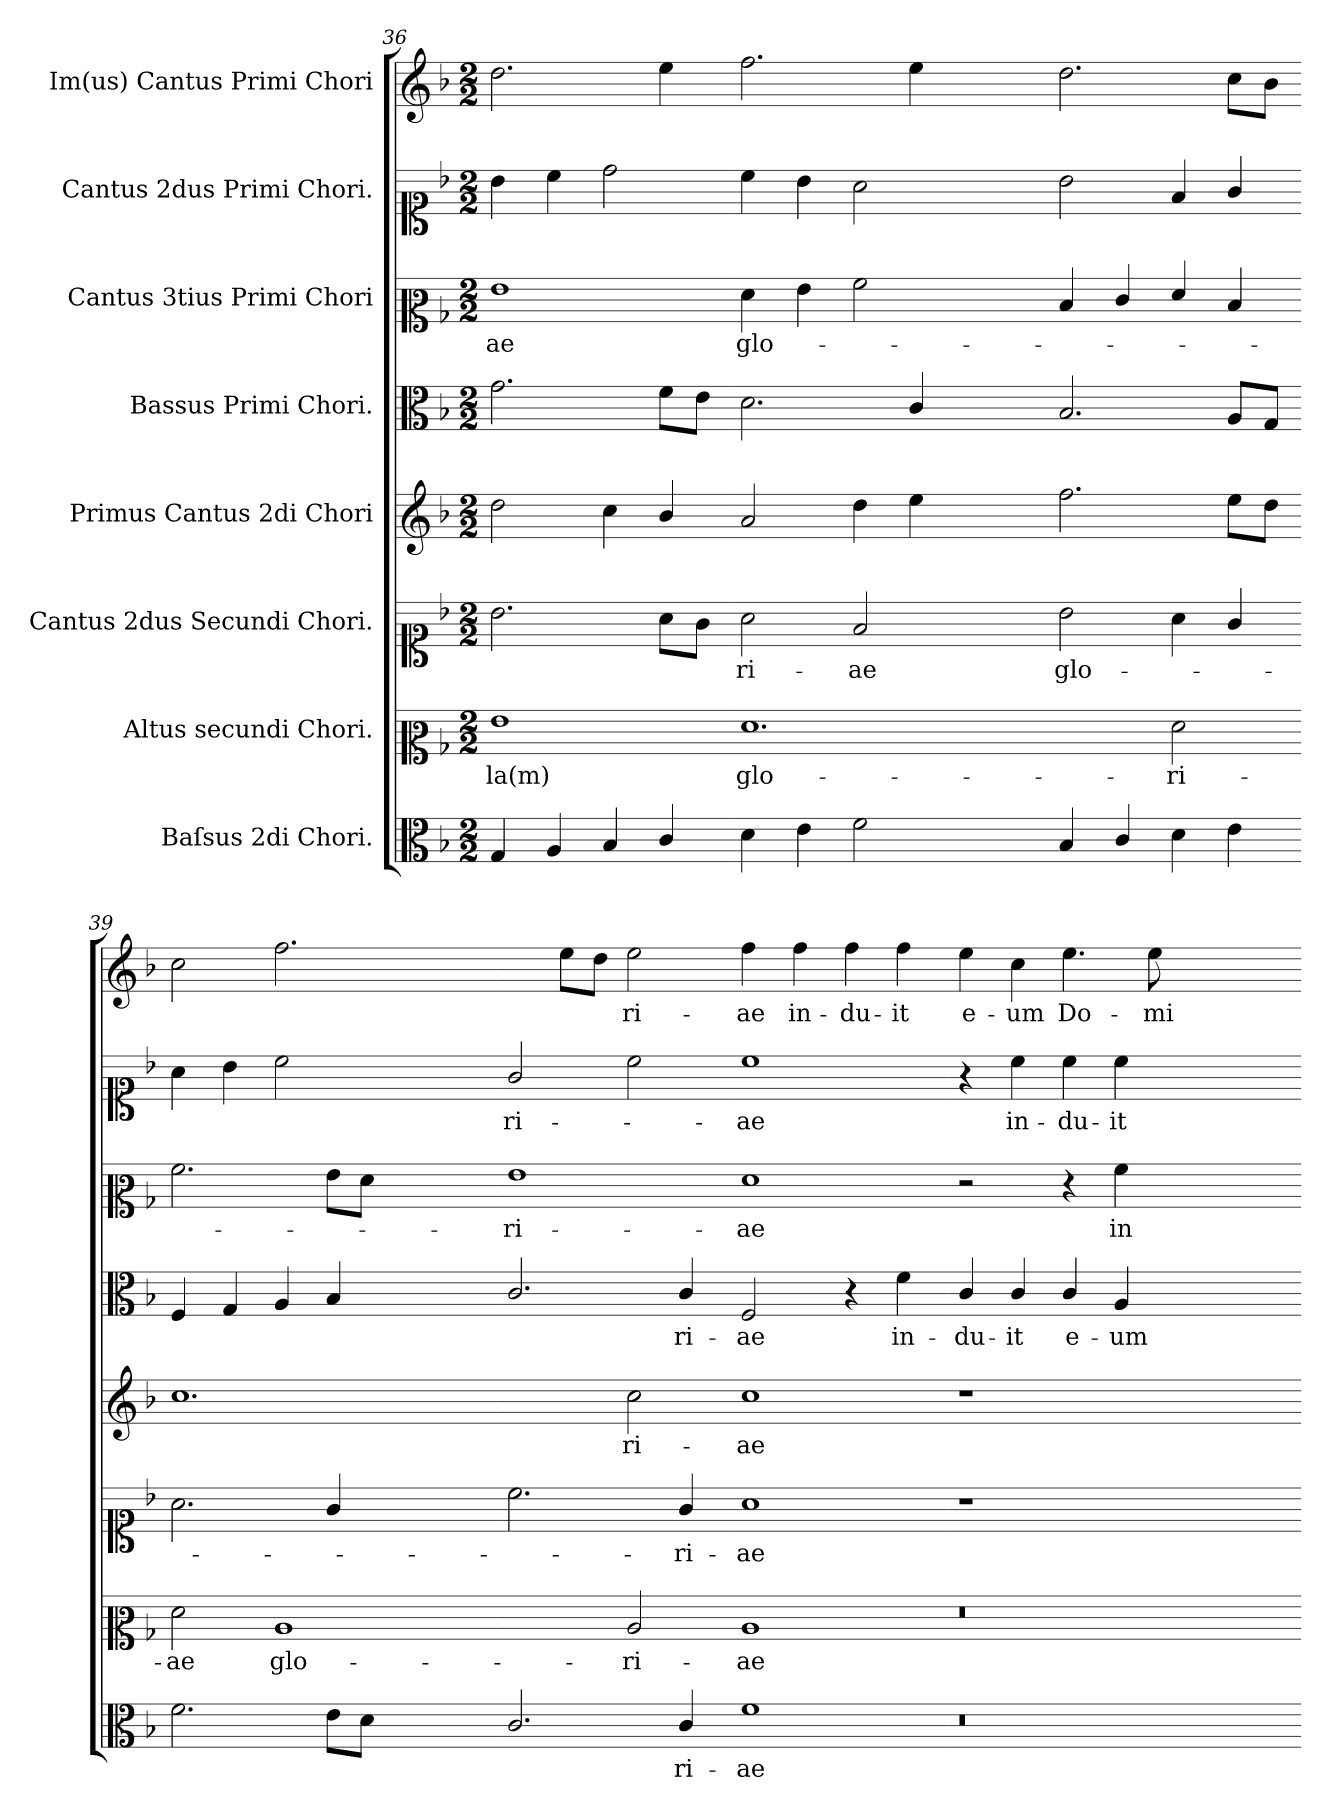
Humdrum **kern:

**kern	**text	**kern	**text	**kern	**text	**kern	**text	**kern	**text	**kern	**text	**kern	**text	**kern	**text
*part8	*part8	*part7	*part7	*part6	*part6	*part5	*part5	*part4	*part4	*part3	*part3	*part2	*part2	*part1	*part1
*staff8	*staff8	*staff7	*staff7	*staff6	*staff6	*staff5	*staff5	*staff4	*staff4	*staff3	*staff3	*staff2	*staff2	*staff1	*staff1
*I"Baſsus 2di Chori.	*	*I"Altus secundi Chori.	*	*I"Cantus 2dus Secundi Chori.	*	*I"Primus Cantus 2di Chori	*	*I"Bassus Primi Chori.	*	*I"Cantus 3tius Primi Chori	*	*I"Cantus 2dus Primi Chori.	*	*I"Im(us) Cantus Primi Chori	*
*clefC3	*	*clefC2	*	*clefC1	*	*clefG2	*	*clefC3	*	*clefC2	*	*clefC1	*	*clefG2	*
*k[b-]	*	*k[b-]	*	*k[b-]	*	*k[b-]	*	*k[b-]	*	*k[b-]	*	*k[b-]	*	*k[b-]	*
*F:	*	*F:	*	*F:	*	*F:	*	*F:	*	*F:	*	*F:	*	*F:	*
*M2/2	*	*M2/2	*	*M2/2	*	*M2/2	*	*M2/2	*	*M2/2	*	*M2/2	*	*M2/2	*
=36	=36	=36	=36	=36	=36	=36	=36	=36	=36	=36	=36	=36	=36	=36	=36
4G/	.	1g	-la(m)	2.b-\	.	2dd\	.	2.g\	.	1g	-ae	4b-\	.	2.dd\	.
4A/	.	.	.	.	.	.	.	.	.	.	.	4cc\	.	.	.
4B-/	.	.	.	.	.	4cc\	.	.	.	.	.	2dd\	.	.	.
4c/	.	.	.	8a\L	.	4b-/	.	8f\L	.	.	.	.	.	4ee\	.
.	.	.	.	8g\J	.	.	.	8e\J	.	.	.	.	.	.	.
=37-	=37-	=37-	=37-	=37-	=37-	=37-	=37-	=37-	=37-	=37-	=37-	=37-	=37-	=37-	=37-
4d\	.	1.f	glo-	2a\	-ri-	2a/	.	2.d\	.	4f\	glo-	4cc\	.	2.ff\	.
4e\	.	.	.	.	.	.	.	.	.	4g\	.	4b-\	.	.	.
2f\	.	.	.	2f/	-ae	4dd\	.	.	.	2a\	.	2a\	.	.	.
.	.	.	.	.	.	4ee\	.	4c/	.	.	.	.	.	4ee\	.
2ryy	.	.	.	2ryy	.	2ryy	.	2ryy	.	2ryy	.	2ryy	.	2ryy	.
=38-	=38-	=38-	=38-	=38-	=38-	=38-	=38-	=38-	=38-	=38-	=38-	=38-	=38-	=38-	=38-
4B-/	.	2ryy	.	2b-\	glo-	2.ff\	.	2.B-/	.	4d/	.	2b-\	.	2.dd\	.
4c/	.	.	.	.	.	.	.	.	.	4e/	.	.	.	.	.
4d\	.	2f\	-ri-	4a\	.	.	.	.	.	4f/	.	4f/	.	.	.
4e\	.	.	.	4g/	.	8ee\L	.	8A/L	.	4d/	.	4g/	.	8cc\L	.
.	.	.	.	.	.	8dd\J	.	8G/J	.	.	.	.	.	8b-\J	.
=39-	=39-	=39-	=39-	=39-	=39-	=39-	=39-	=39-	=39-	=39-	=39-	=39-	=39-	=39-	=39-
2.f\	.	2f\	-ae	2.a\	.	1.cc	.	4F/	.	2.a\	.	4a\	.	2cc\	.
.	.	.	.	.	.	.	.	4G/	.	.	.	4b-\	.	.	.
.	.	1c/	glo-	.	.	.	.	4A/	.	.	.	2cc\	.	2.ff\	.
8e\L	.	.	.	4g/	.	.	.	4B-/	.	8g\L	.	.	.	.	.
8d\J	.	.	.	.	.	.	.	.	.	8f\J	.	.	.	.	.
2ryy	.	.	.	2ryy	.	.	.	2ryy	.	2ryy	.	2ryy	.	.	.
.	.	.	.	.	.	.	.	.	.	.	.	.	.	4ryy	.
=40-	=40-	=40-	=40-	=40-	=40-	=40-	=40-	=40-	=40-	=40-	=40-	=40-	=40-	=40-	=40-
2.c/	.	2ryy	.	2.cc\	.	2ryy	.	2.c/	.	1g	-ri-	2g/	-ri-	4ryy	.
.	.	.	.	.	.	.	.	.	.	.	.	.	.	8ee\L	.
.	.	.	.	.	.	.	.	.	.	.	.	.	.	8dd\J	.
.	.	2c/	-ri-	.	.	2cc\	-ri-	.	.	.	.	2cc\	.	2ee\	-ri-
4c/	-ri-	.	.	4g/	-ri-	.	.	4c/	-ri-	.	.	.	.	.	.
=41-	=41-	=41-	=41-	=41-	=41-	=41-	=41-	=41-	=41-	=41-	=41-	=41-	=41-	=41-	=41-
1f	-ae	1c	-ae	1a	-ae	1cc	-ae	2F/	-ae	1f	-ae	1cc	-ae	4ff\	-ae
.	.	.	.	.	.	.	.	.	.	.	.	.	.	4ff\	in-
.	.	.	.	.	.	.	.	4r	.	.	.	.	.	4ff\	-du-
.	.	.	.	.	.	.	.	4f\	in-	.	.	.	.	4ff\	-it
=42-	=42-	=42-	=42-	=42-	=42-	=42-	=42-	=42-	=42-	=42-	=42-	=42-	=42-	=42-	=42-
0r	.	0r	.	1r	.	1r	.	4c/	-du-	2r	.	4r	.	4ee\	e-
.	.	.	.	.	.	.	.	4c/	-it	.	.	4cc\	in-	4cc\	-um
.	.	.	.	.	.	.	.	4c/	e-	4r	.	4cc\	-du-	4.ee\	Do-
.	.	.	.	.	.	.	.	4A/	-um	4a\	in-	4cc\	-it	.	.
.	.	.	.	.	.	.	.	.	.	.	.	.	.	8ee\	-mi-
.	.	.	.	1ryy	.	1ryy	.	1ryy	.	1ryy	.	1ryy	.	1ryy	.
=-	=-	=-	=-	=-	=-	=-	=-	=-	=-	=-	=-	=-	=-	=-	=-
*-	*-	*-	*-	*-	*-	*-	*-	*-	*-	*-	*-	*-	*-	*-	*-
